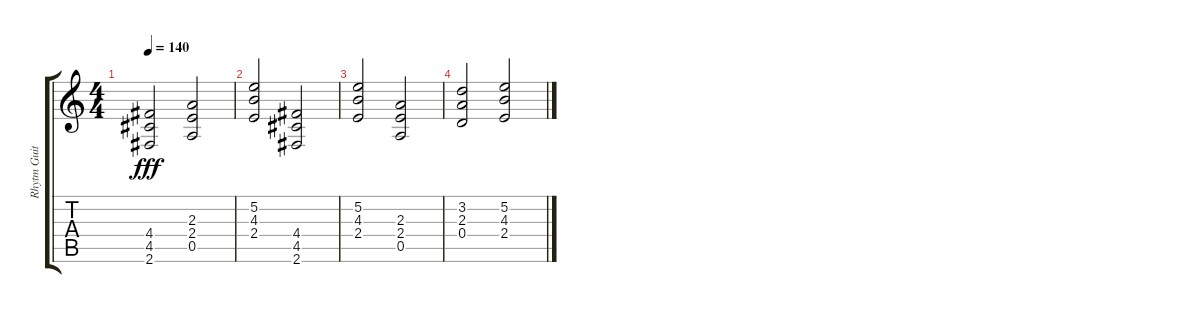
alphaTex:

\track ("Rhytm Guitar" "Rhytm Guit") {instrument distortionguitar}
\staff {score tabs}
\tuning (E4 B3 G3 D3 A2 E2) {hide}
\ts (4 4)
\tempo 140
\clef g2
\ks c
(4.4 4.5 2.6).2{dy fff volume 4} (2.3 2.4 0.5).2{volume 4} |
(5.2 4.3 2.4).2{volume 3} (4.4 4.5 2.6).2{volume 3} |
(5.2 4.3 2.4).2{volume 2} (2.3 2.4 0.5).2{volume 2} |
(3.2 2.3 0.4).2{volume 1} (5.2 4.3 2.4).2{volume 0}
